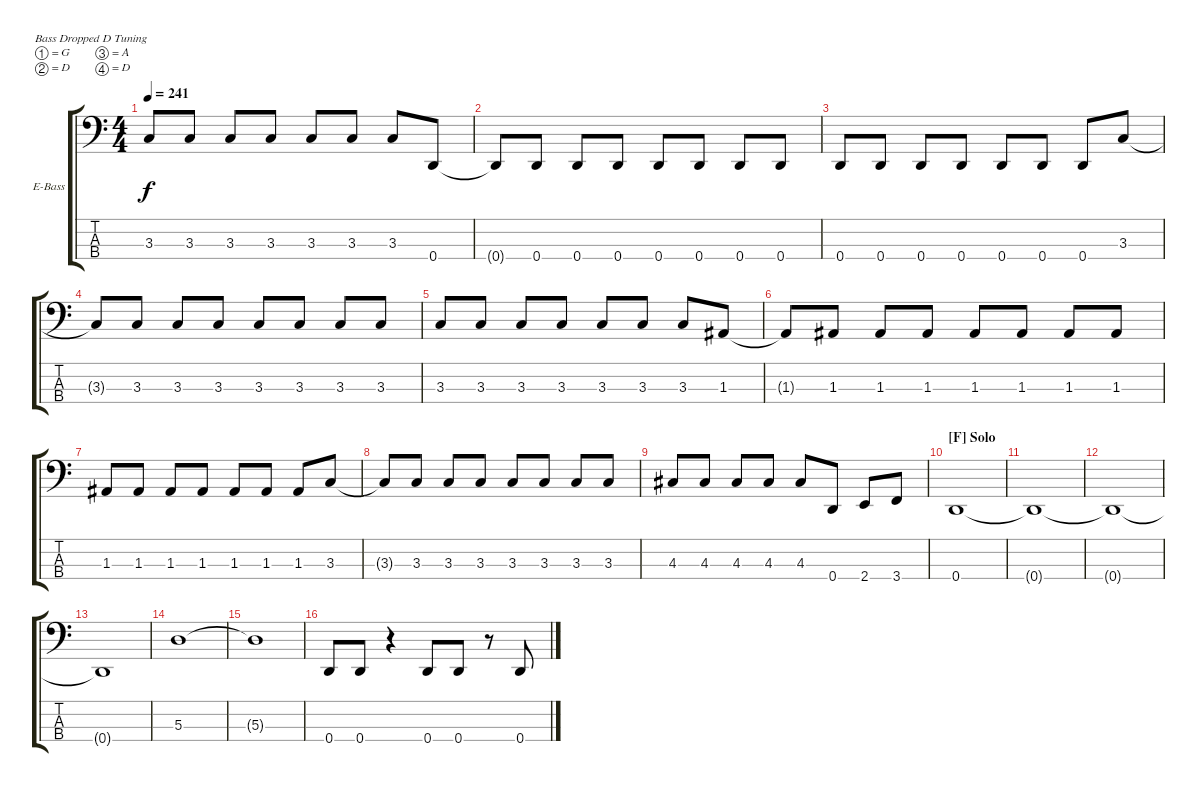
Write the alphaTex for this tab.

\defaultSystemsLayout 4
\bracketExtendMode groupsimilarinstruments
\firstSystemTrackNameOrientation horizontal
\otherSystemsTrackNameOrientation horizontal
\track ("Electric Bass (Pick)" "E-Bass") {instrument electricbassfinger}
\staff {score tabs}
\tuning (G2 D2 A1 D1)
\ts (4 4)
\tempo 241
\clef f4
\ks c
3.3.8{dy f} 3.3.8 3.3.8 3.3.8 3.3.8 3.3.8 3.3.8 0.4.8 |
0.4{t}.8 0.4.8 0.4.8 0.4.8 0.4.8 0.4.8 0.4.8 0.4.8 |
0.4.8 0.4.8 0.4.8 0.4.8 0.4.8 0.4.8 0.4.8 3.3.8 |
3.3{t}.8 3.3.8 3.3.8 3.3.8 3.3.8 3.3.8 3.3.8 3.3.8 |
3.3.8 3.3.8 3.3.8 3.3.8 3.3.8 3.3.8 3.3.8 1.3.8 |
1.3{t}.8 1.3.8 1.3.8 1.3.8 1.3.8 1.3.8 1.3.8 1.3.8 |
1.3.8 1.3.8 1.3.8 1.3.8 1.3.8 1.3.8 1.3.8 3.3.8 |
3.3{t}.8 3.3.8 3.3.8 3.3.8 3.3.8 3.3.8 3.3.8 3.3.8 |
4.3.8 4.3.8 4.3.8 4.3.8 4.3.8 0.4.8 2.4.8 3.4.8 |
\section ("F" "Solo")
0.4.1 |
0.4{t}.1 |
0.4{t}.1 |
0.4{t}.1 |
5.3.1 |
5.3{t}.1 |
0.4.8 0.4.8 r.4 0.4.8 0.4.8 r.8 0.4.8
